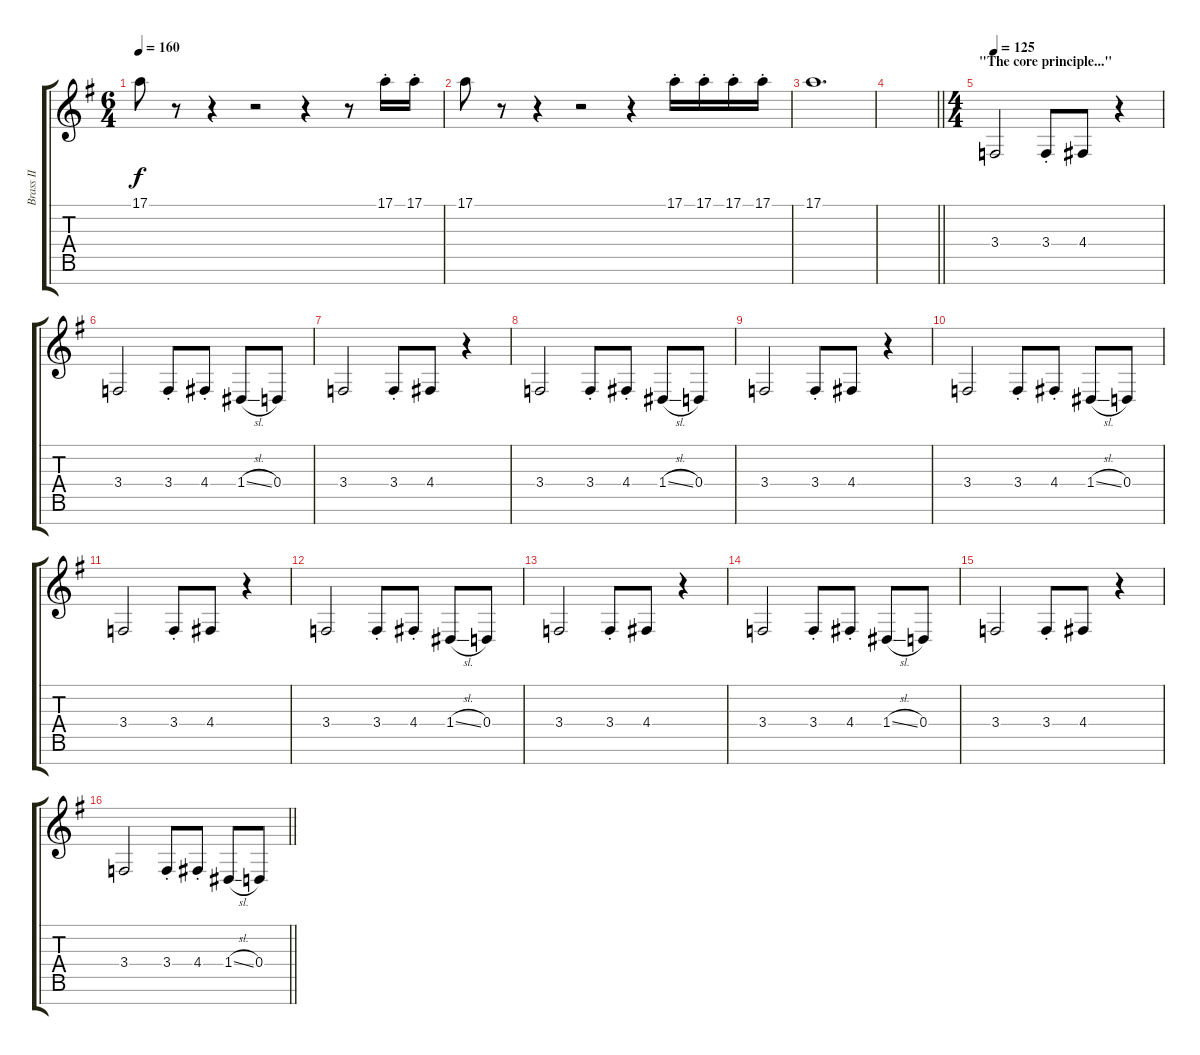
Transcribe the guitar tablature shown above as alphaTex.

\track ("Brass II" "Brass II") {instrument trombone}
\staff {score tabs}
\tuning (E4 B3 G3 D3 A2 E2 B1) {hide}
\ts (6 4)
\tempo 160
\clef g2
\ks g
17.1.8{dy f} r.8 r.4 r.2 r.4 r.8 17.1{st}.16 17.1{st}.16 |
17.1.8 r.8 r.4 r.2 r.4 17.1{st}.16 17.1{st}.16 17.1{st}.16 17.1{st}.16 |
17.1.1{d volume 6} |
\barLineRight lightlight
|
\ts (4 4)
\section ("" "\"The core principle...\"")
\tempo 125
3.4.2{volume 16} 3.4{st}.8 4.4.8 r.4 |
3.4.2 3.4{st}.8 4.4{st}.8 1.4{sl}.8 0.4.8 |
3.4.2 3.4{st}.8 4.4.8 r.4 |
3.4.2 3.4{st}.8 4.4{st}.8 1.4{sl}.8 0.4.8 |
3.4.2 3.4{st}.8 4.4.8 r.4 |
3.4.2 3.4{st}.8 4.4{st}.8 1.4{sl}.8 0.4.8 |
3.4.2 3.4{st}.8 4.4.8 r.4 |
3.4.2 3.4{st}.8 4.4{st}.8 1.4{sl}.8 0.4.8 |
3.4.2 3.4{st}.8 4.4.8 r.4 |
3.4.2 3.4{st}.8 4.4{st}.8 1.4{sl}.8 0.4.8 |
3.4.2 3.4{st}.8 4.4.8 r.4 |
\barLineRight lightlight
3.4.2 3.4{st}.8 4.4{st}.8 1.4{sl}.8 0.4.8
